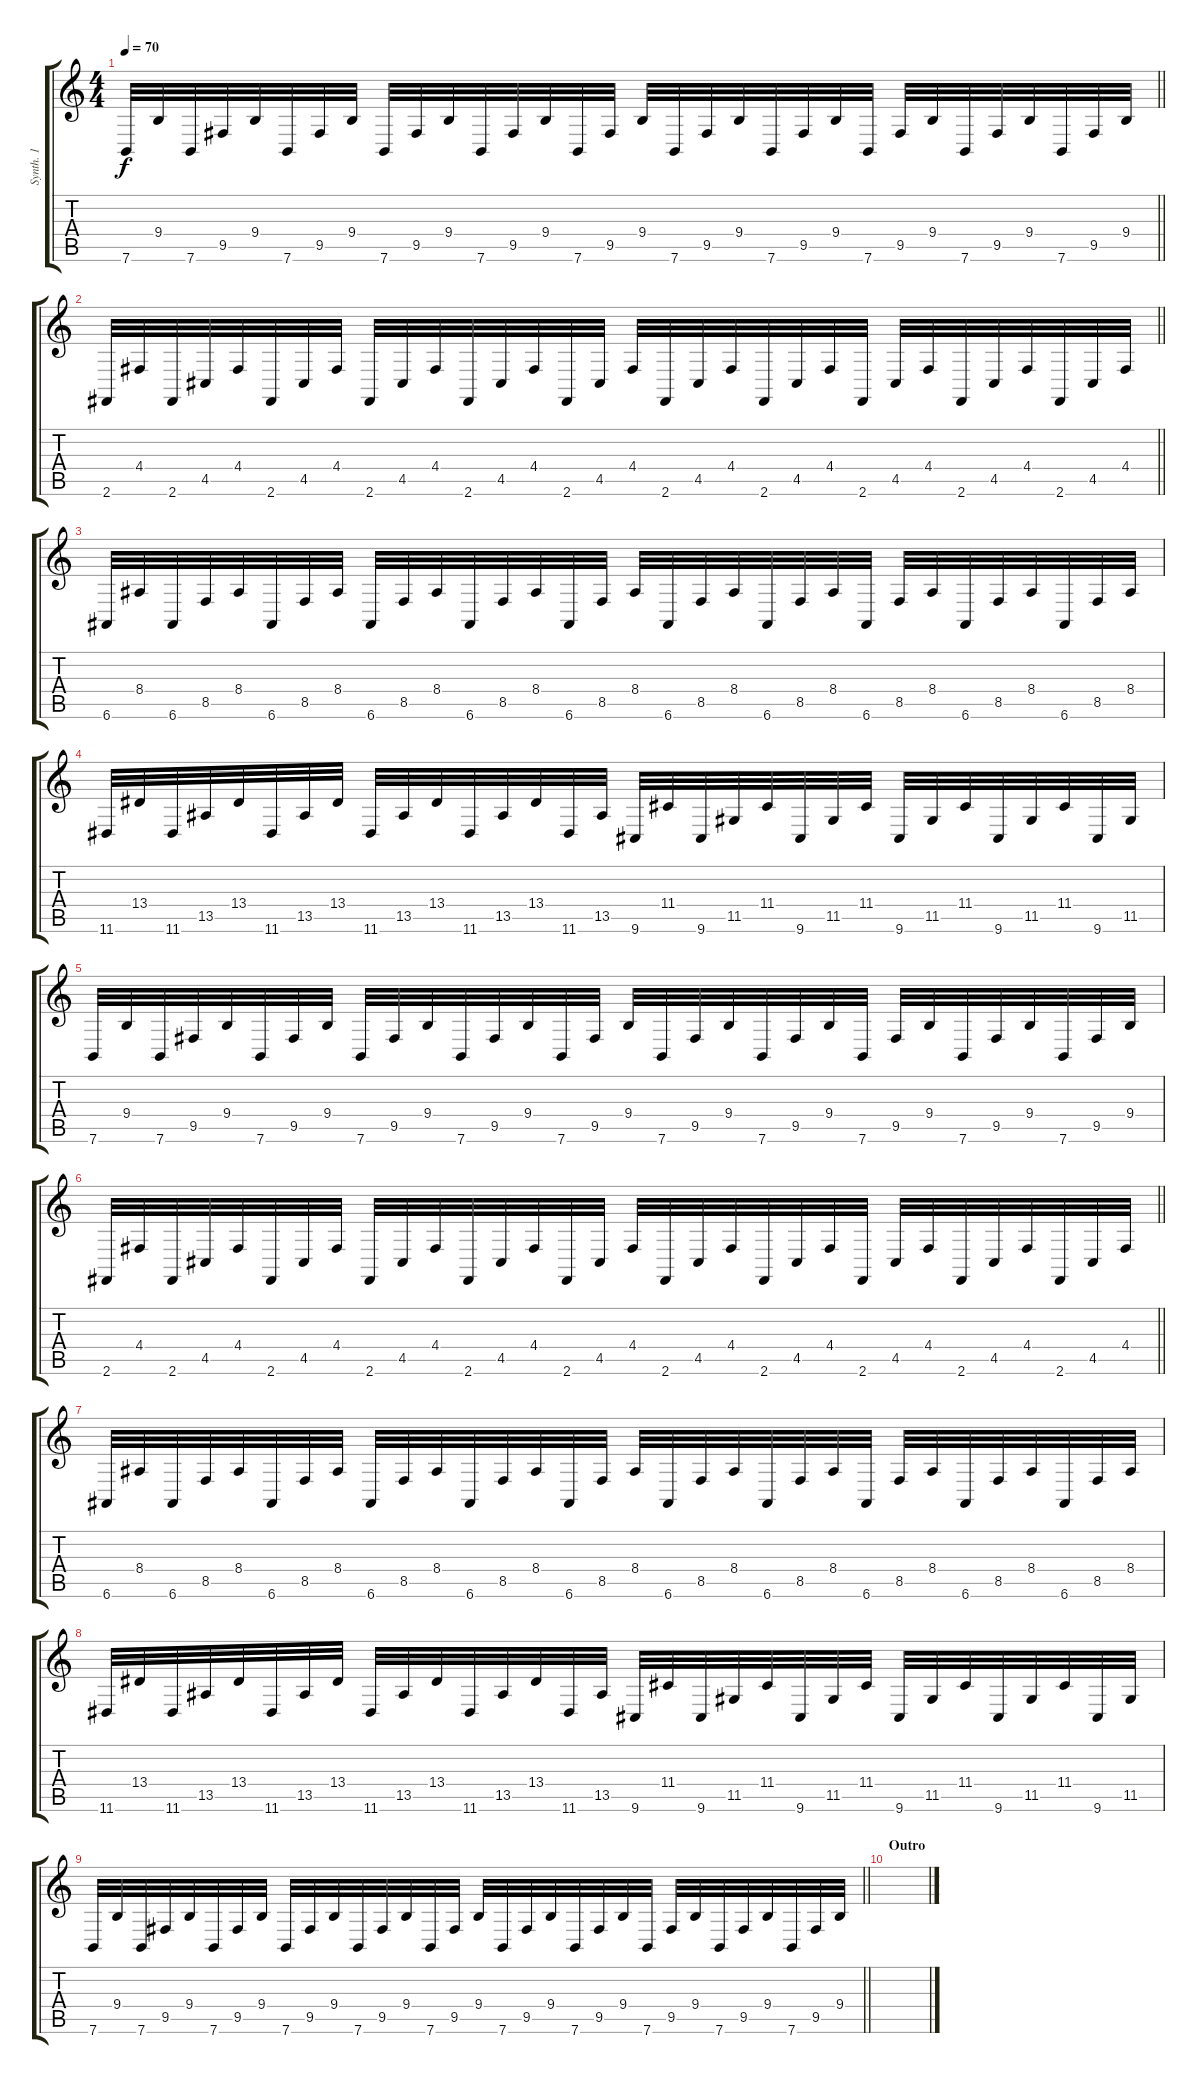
\track ("Synth. 1" "Synth. 1") {instrument lead2sawtooth}
\staff {score tabs}
\tuning (E4 B3 G3 D3 A2 E2) {hide}
\ts (4 4)
\tempo 70
\clef g2
\barLineRight lightlight
\ks c
7.6.32{dy f} 9.4.32 7.6.32 9.5.32 9.4.32 7.6.32 9.5.32 9.4.32 7.6.32 9.5.32 9.4.32 7.6.32 9.5.32 9.4.32 7.6.32 9.5.32 9.4.32 7.6.32 9.5.32 9.4.32 7.6.32 9.5.32 9.4.32 7.6.32 9.5.32 9.4.32 7.6.32 9.5.32 9.4.32 7.6.32 9.5.32 9.4.32 |
\section ("" "")
\barLineRight lightlight
2.6.32 4.4.32 2.6.32 4.5.32 4.4.32 2.6.32 4.5.32 4.4.32 2.6.32 4.5.32 4.4.32 2.6.32 4.5.32 4.4.32 2.6.32 4.5.32 4.4.32 2.6.32 4.5.32 4.4.32 2.6.32 4.5.32 4.4.32 2.6.32 4.5.32 4.4.32 2.6.32 4.5.32 4.4.32 2.6.32 4.5.32 4.4.32 |
6.6.32 8.4.32 6.6.32 8.5.32 8.4.32 6.6.32 8.5.32 8.4.32 6.6.32 8.5.32 8.4.32 6.6.32 8.5.32 8.4.32 6.6.32 8.5.32 8.4.32 6.6.32 8.5.32 8.4.32 6.6.32 8.5.32 8.4.32 6.6.32 8.5.32 8.4.32 6.6.32 8.5.32 8.4.32 6.6.32 8.5.32 8.4.32 |
11.6.32 13.4.32 11.6.32 13.5.32 13.4.32 11.6.32 13.5.32 13.4.32 11.6.32 13.5.32 13.4.32 11.6.32 13.5.32 13.4.32 11.6.32 13.5.32 9.6.32 11.4.32 9.6.32 11.5.32 11.4.32 9.6.32 11.5.32 11.4.32 9.6.32 11.5.32 11.4.32 9.6.32 11.5.32 11.4.32 9.6.32 11.5.32 |
7.6.32 9.4.32 7.6.32 9.5.32 9.4.32 7.6.32 9.5.32 9.4.32 7.6.32 9.5.32 9.4.32 7.6.32 9.5.32 9.4.32 7.6.32 9.5.32 9.4.32 7.6.32 9.5.32 9.4.32 7.6.32 9.5.32 9.4.32 7.6.32 9.5.32 9.4.32 7.6.32 9.5.32 9.4.32 7.6.32 9.5.32 9.4.32 |
\barLineRight lightlight
2.6.32 4.4.32 2.6.32 4.5.32 4.4.32 2.6.32 4.5.32 4.4.32 2.6.32 4.5.32 4.4.32 2.6.32 4.5.32 4.4.32 2.6.32 4.5.32 4.4.32 2.6.32 4.5.32 4.4.32 2.6.32 4.5.32 4.4.32 2.6.32 4.5.32 4.4.32 2.6.32 4.5.32 4.4.32 2.6.32 4.5.32 4.4.32 |
6.6.32 8.4.32 6.6.32 8.5.32 8.4.32 6.6.32 8.5.32 8.4.32 6.6.32 8.5.32 8.4.32 6.6.32 8.5.32 8.4.32 6.6.32 8.5.32 8.4.32 6.6.32 8.5.32 8.4.32 6.6.32 8.5.32 8.4.32 6.6.32 8.5.32 8.4.32 6.6.32 8.5.32 8.4.32 6.6.32 8.5.32 8.4.32 |
11.6.32 13.4.32 11.6.32 13.5.32 13.4.32 11.6.32 13.5.32 13.4.32 11.6.32 13.5.32 13.4.32 11.6.32 13.5.32 13.4.32 11.6.32 13.5.32 9.6.32 11.4.32 9.6.32 11.5.32 11.4.32 9.6.32 11.5.32 11.4.32 9.6.32 11.5.32 11.4.32 9.6.32 11.5.32 11.4.32 9.6.32 11.5.32 |
\barLineRight lightlight
7.6.32 9.4.32 7.6.32 9.5.32 9.4.32 7.6.32 9.5.32 9.4.32 7.6.32 9.5.32 9.4.32 7.6.32 9.5.32 9.4.32 7.6.32 9.5.32 9.4.32 7.6.32 9.5.32 9.4.32 7.6.32 9.5.32 9.4.32 7.6.32 9.5.32 9.4.32 7.6.32 9.5.32 9.4.32 7.6.32 9.5.32 9.4.32 |
\section ("" "Outro")
